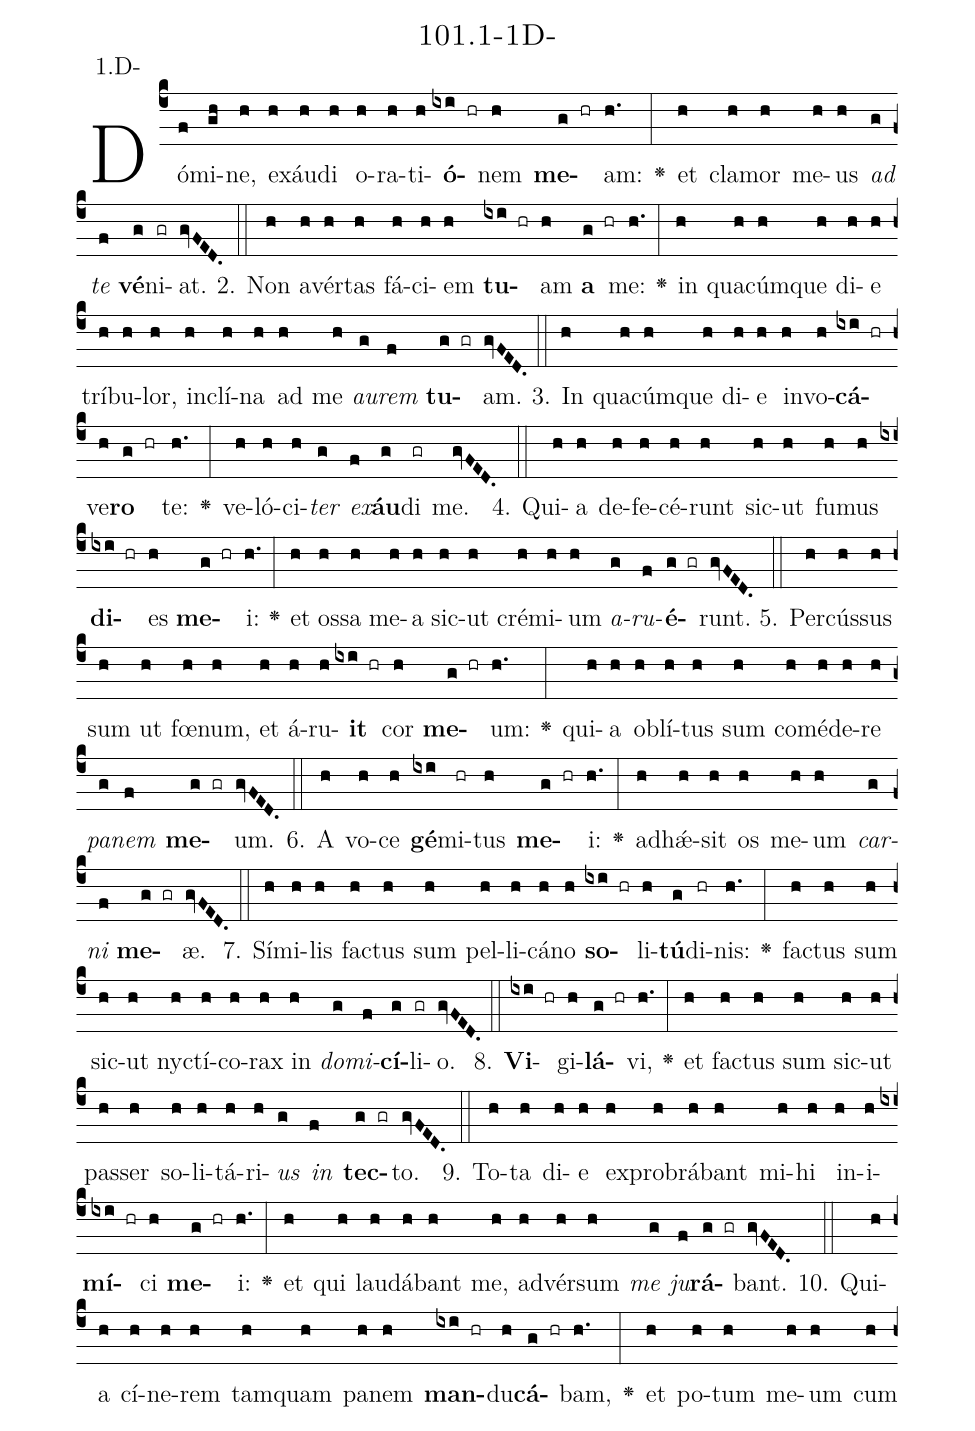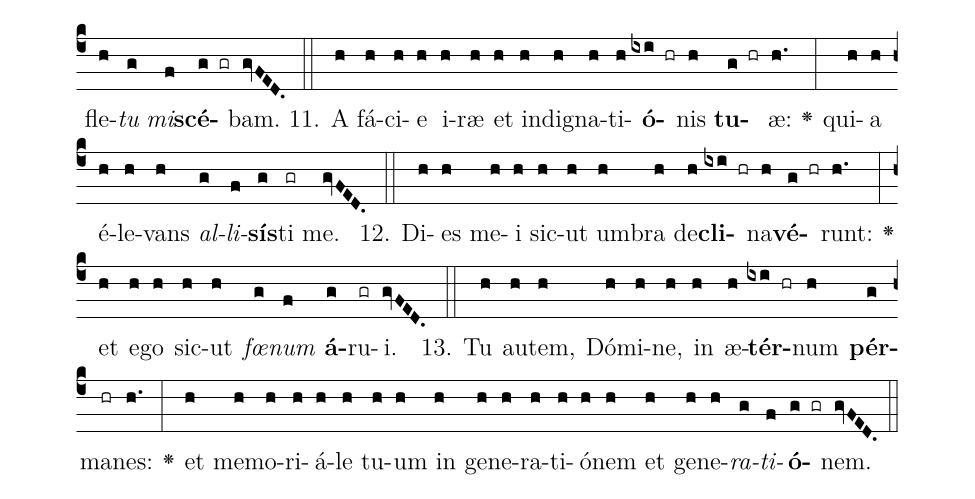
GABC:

name: 101.1-1D-;
annotation: 1.D-;
%%
(c4)Dó(f)mi(gh)ne,(h) ex(h)áu(h)di(h) o(h)ra(h)ti(h)<b>ó</b>(ixi hr)nem(h) <b>me</b>(g hr)am:(h.) <v>\greheightstar</v>(:) et(h) cla(h)mor(h) me(h)us(h) <i>ad</i>(g) <i>te</i>(f) <b>vé</b>(g)ni(gr)at.(gvFED.) (::)
2. Non(h) a(h)vér(h)tas(h) fá(h)ci(h)em(h) <b>tu</b>(ixi hr)am(h) <b>a</b>(g hr) me:(h.) <v>\greheightstar</v>(:) in(h) qua(h)cúm(h)que(h) di(h)e(h) trí(h)bu(h)lor,(h) in(h)clí(h)na(h) ad(h) me(h) <i>au</i>(g)<i>rem</i>(f) <b>tu</b>(g gr)am.(gvFED.) (::)
3. In(h) qua(h)cúm(h)que(h) di(h)e(h) in(h)vo(h)<b>cá</b>(ixi hr)ve(h)<b>ro</b>(g hr) te:(h.) <v>\greheightstar</v>(:) ve(h)ló(h)ci(h)<i>ter</i>(g) <i>ex</i>(f)<b>áu</b>(g)di(gr) me.(gvFED.) (::)
4. Qui(h)a(h) de(h)fe(h)cé(h)runt(h) sic(h)ut(h) fu(h)mus(h) <b>di</b>(ixi hr)es(h) <b>me</b>(g hr)i:(h.) <v>\greheightstar</v>(:) et(h) os(h)sa(h) me(h)a(h) sic(h)ut(h) cré(h)mi(h)um(h) <i>a</i>(g)<i>ru</i>(f)<b>é</b>(g gr)runt.(gvFED.) (::)
5. Per(h)cús(h)sus(h) sum(h) ut(h) fœ(h)num,(h) et(h) á(h)ru(h)<b>it</b>(ixi hr) cor(h) <b>me</b>(g hr)um:(h.) <v>\greheightstar</v>(:) qui(h)a(h) ob(h)lí(h)tus(h) sum(h) com(h)é(h)de(h)re(h) <i>pa</i>(g)<i>nem</i>(f) <b>me</b>(g gr)um.(gvFED.) (::)
6. A(h) vo(h)ce(h) <b>gé</b>(ixi)mi(hr)tus(h) <b>me</b>(g hr)i:(h.) <v>\greheightstar</v>(:) ad(h)hǽ(h)sit(h) os(h) me(h)um(h) <i>car</i>(g)<i>ni</i>(f) <b>me</b>(g gr)æ.(gvFED.) (::)
7. Sí(h)mi(h)lis(h) fac(h)tus(h) sum(h) pel(h)li(h)cá(h)no(h) <b>so</b>(ixi hr)li(h)<b>tú</b>(g)di(hr)nis:(h.) <v>\greheightstar</v>(:) fac(h)tus(h) sum(h) sic(h)ut(h) nyc(h)tí(h)co(h)rax(h) in(h) <i>do</i>(g)<i>mi</i>(f)<b>cí</b>(g)li(gr)o.(gvFED.) (::)
8. <b>Vi</b>(ixi hr)gi(h)<b>lá</b>(g hr)vi,(h.) <v>\greheightstar</v>(:) et(h) fac(h)tus(h) sum(h) sic(h)ut(h) pas(h)ser(h) so(h)li(h)tá(h)ri(h)<i>us</i>(g) <i>in</i>(f) <b>tec</b>(g gr)to.(gvFED.) (::)
9. To(h)ta(h) di(h)e(h) ex(h)pro(h)brá(h)bant(h) mi(h)hi(h) in(h)i(h)<b>mí</b>(ixi hr)ci(h) <b>me</b>(g hr)i:(h.) <v>\greheightstar</v>(:) et(h) qui(h) lau(h)dá(h)bant(h) me,(h) ad(h)vér(h)sum(h) <i>me</i>(g) <i>ju</i>(f)<b>rá</b>(g gr)bant.(gvFED.) (::)
10. Qui(h)a(h) cí(h)ne(h)rem(h) tam(h)quam(h) pa(h)nem(h) <b>man</b>(ixi hr)du(h)<b>cá</b>(g hr)bam,(h.) <v>\greheightstar</v>(:) et(h) po(h)tum(h) me(h)um(h) cum(h) fle(h)<i>tu</i>(g) <i>mi</i>(f)<b>scé</b>(g gr)bam.(gvFED.) (::)
11. A(h) fá(h)ci(h)e(h) i(h)ræ(h) et(h) in(h)di(h)gna(h)ti(h)<b>ó</b>(ixi hr)nis(h) <b>tu</b>(g hr)æ:(h.) <v>\greheightstar</v>(:) qui(h)a(h) é(h)le(h)vans(h) <i>al</i>(g)<i>li</i>(f)<b>sís</b>(g)ti(gr) me.(gvFED.) (::)
12. Di(h)es(h) me(h)i(h) sic(h)ut(h) um(h)bra(h) de(h)<b>cli</b>(ixi hr)na(h)<b>vé</b>(g hr)runt:(h.) <v>\greheightstar</v>(:) et(h) e(h)go(h) sic(h)ut(h) <i>fœ</i>(g)<i>num</i>(f) <b>á</b>(g)ru(gr)i.(gvFED.) (::)
13. Tu(h) au(h)tem,(h) Dó(h)mi(h)ne,(h) in(h) æ(h)<b>tér</b>(ixi hr)num(h) <b>pér</b>(g)ma(hr)nes:(h.) <v>\greheightstar</v>(:) et(h) me(h)mo(h)ri(h)á(h)le(h) tu(h)um(h) in(h) ge(h)ne(h)ra(h)ti(h)ó(h)nem(h) et(h) ge(h)ne(h)<i>ra</i>(g)<i>ti</i>(f)<b>ó</b>(g gr)nem.(gvFED.) (::)
